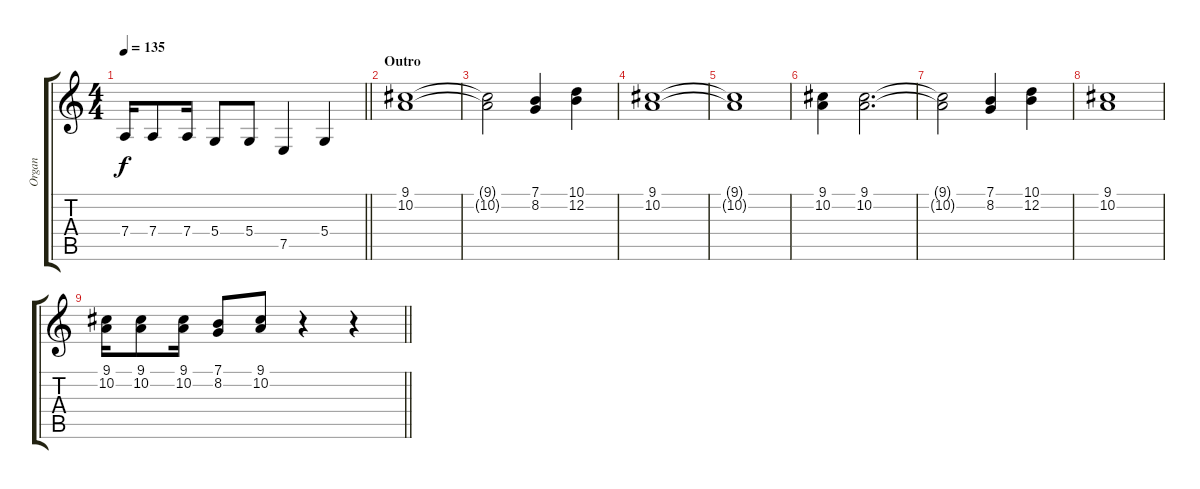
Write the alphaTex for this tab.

\track ("Organ" "Organ") {instrument drawbarorgan}
\staff {score tabs}
\tuning (E4 B3 G3 D3 A2 E2) {hide}
\ts (4 4)
\tempo 135
\clef g2
\barLineRight lightlight
\ks c
7.4.16{dy f} 7.4.8 7.4.16 5.4.8 5.4.8 7.5.4 5.4.4 |
\section ("" "Outro")
(9.1 10.2).1{volume 10} |
(9.1{t} 10.2{t}).2 (7.1 8.2).4 (10.1 12.2).4 |
(9.1 10.2).1 |
(9.1{t} 10.2{t}).1 |
(9.1 10.2).4 (9.1 10.2).2{d} |
(9.1{t} 10.2{t}).2 (7.1 8.2).4 (10.1 12.2).4 |
(9.1 10.2).1 |
\barLineRight lightlight
(9.1 10.2).16 (9.1 10.2).8 (9.1 10.2).16 (7.1 8.2).8 (9.1 10.2).8 r.4 r.4
